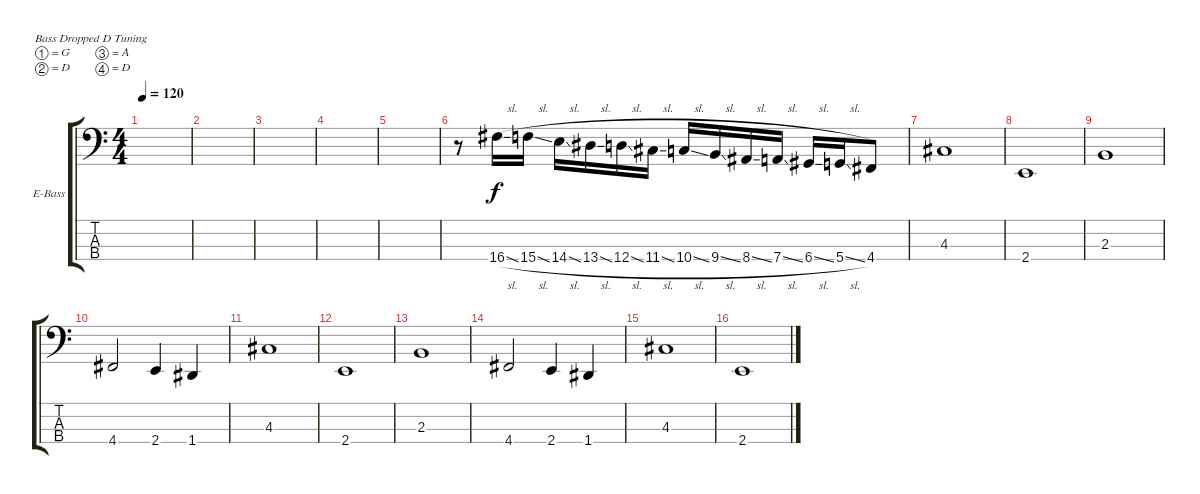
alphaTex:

\defaultSystemsLayout 4
\bracketExtendMode groupsimilarinstruments
\firstSystemTrackNameOrientation horizontal
\otherSystemsTrackNameOrientation horizontal
\track ("Electric Bass" "E-Bass") {instrument electricbassfinger}
\staff {score tabs}
\tuning (G2 D2 A1 D1)
\ts (4 4)
\tempo 120
\clef f4
\scale
0.333333
\ks c
|
\scale
0.333333 |
\scale
0.333333 |
\scale
0.333333 |
\scale
0.333333 |
\scale
0.333333 r.8 16.4{sl}.16 15.4{sl}.16 14.4{sl}.16 13.4{sl}.16 12.4{sl}.16 11.4{sl}.16 10.4{sl}.16 9.4{sl}.16 8.4{sl}.16 7.4{sl}.16 6.4{sl}.16 5.4{sl}.16 4.4.8 |
\scale
0.333333 4.3.1 |
\scale
0.333333 2.4.1 |
\scale
0.333333 2.3.1 |
\scale
0.333333 4.4.2 2.4.4 1.4.4 |
\scale
0.333333 4.3.1 |
\scale
0.333333 2.4.1 |
\scale
0.333333 2.3.1 |
\scale
0.333333 4.4.2 2.4.4 1.4.4 |
\scale
0.333333 4.3.1 |
\scale
0.333333 2.4.1
